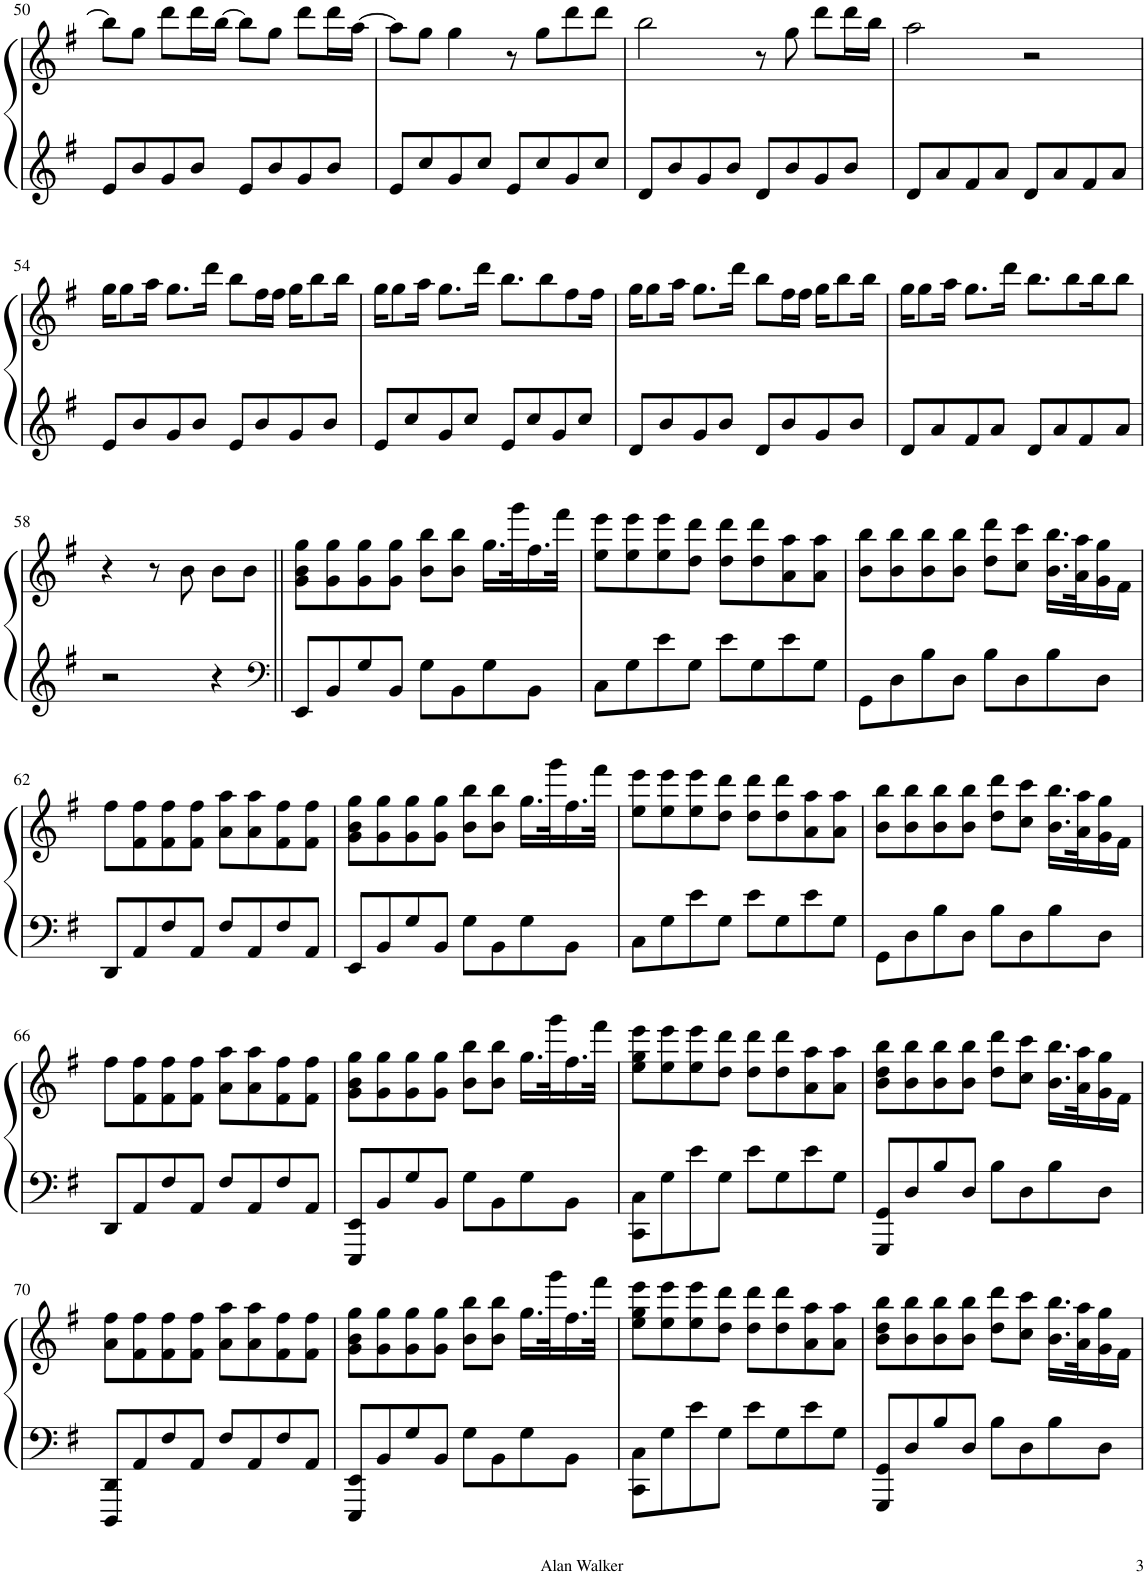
**kern	**kern
*part1	*part1
*staff2	*staff1
*I"Piano	*
*I'Pno.	*
!!LO:PB:g=z
*clefG2	*clefG2
*k[f#]	*k[f#]
*M4/4	*M4/4
=50	=50
8e/L	8bb\L]
8b/	8gg\J
8g/	8ddd\L
8b/J	16ddd\L
.	[16bb\JJ
8e/L	8bb\L]
8b/	8gg\J
8g/	8ddd\L
8b/J	16ddd\L
.	[16aa\JJ
=51	=51
8e/L	8aa\L]
8cc/	8gg\J
8g/	4gg\
8cc/J	.
8e/L	8r
8cc/	8gg\L
8g/	8ddd\
8cc/J	8ddd\J
=52	=52
8d/L	2bb\
8b/	.
8g/	.
8b/J	.
8d/L	8r
8b/	8gg\
8g/	8ddd\L
8b/J	16ddd\L
.	16bb\JJ
=53	=53
8d/L	2aa\
8a/	.
8f#/	.
8a/J	.
8d/L	2r
8a/	.
8f#/	.
8a/J	.
!!LO:LB:g=z
=54	=54
8e/L	16gg\KL
.	8gg\
8b/	.
.	16aa\Jk
8g/	8.gg\L
8b/J	.
.	16ddd\Jk
8e/L	8bb\L
8b/	16ff#\L
.	16ff#\JJ
8g/	16gg\KL
.	8bb\
8b/J	.
.	16bb\Jk
=55	=55
8e/L	16gg\KL
.	8gg\
8cc/	.
.	16aa\Jk
8g/	8.gg\L
8cc/J	.
.	16ddd\Jk
8e/L	8.bb\L
8cc/	.
.	8bb\
8g/	.
.	8ff#\
8cc/J	.
.	16ff#\Jk
=56	=56
8d/L	16gg\KL
.	8gg\
8b/	.
.	16aa\Jk
8g/	8.gg\L
8b/J	.
.	16ddd\Jk
8d/L	8bb\L
8b/	16ff#\L
.	16ff#\JJ
8g/	16gg\KL
.	8bb\
8b/J	.
.	16bb\Jk
=57	=57
8d/L	16gg\KL
.	8gg\
8a/	.
.	16aa\Jk
8f#/	8.gg\L
8a/J	.
.	16ddd\Jk
8d/L	8.bb\L
8a/	.
.	8bb\
8f#/	.
.	16bb\K
8a/J	8bb\J
!!LO:LB:g=z
=58	=58
2r	4r
.	8r
.	8b\
4r	8b\L
.	8b\J
=59||	=59||
*clefF4	*
8EE/L	8g\ 8b\ 8gg\L
8BB/	8g\ 8gg\
8G/	8g\ 8gg\
8BB/J	8g\ 8gg\J
8G\L	8b\ 8bb\L
8BB\	8b\ 8bb\J
8G\	16.gg\LL
.	32ggg\K
8BB\J	16.ff#\
.	32fff#\JJk
=60	=60
8C\L	8ee\ 8eee\L
8G\	8ee\ 8eee\
8e\	8ee\ 8eee\
8G\J	8dd\ 8ddd\J
8e\L	8dd\ 8ddd\L
8G\	8dd\ 8ddd\
8e\	8a\ 8aa\
8G\J	8a\ 8aa\J
=61	=61
8GG\L	8b\ 8bb\L
8D\	8b\ 8bb\
8B\	8b\ 8bb\
8D\J	8b\ 8bb\J
8B\L	8dd\ 8ddd\L
8D\	8cc\ 8ccc\J
8B\	16.b\ 16.bb\LL
.	32a\ 32aa\K
8D\J	16g\ 16gg\
.	16f#\JJ
!!LO:LB:g=z
=62	=62
8DD/L	8ff#\L
8AA/	8f#\ 8ff#\
8F#/	8f#\ 8ff#\
8AA/J	8f#\ 8ff#\J
8F#/L	8a\ 8aa\L
8AA/	8a\ 8aa\
8F#/	8f#\ 8ff#\
8AA/J	8f#\ 8ff#\J
=63	=63
8EE/L	8g\ 8b\ 8gg\L
8BB/	8g\ 8gg\
8G/	8g\ 8gg\
8BB/J	8g\ 8gg\J
8G\L	8b\ 8bb\L
8BB\	8b\ 8bb\J
8G\	16.gg\LL
.	32ggg\K
8BB\J	16.ff#\
.	32fff#\JJk
=64	=64
8C\L	8ee\ 8eee\L
8G\	8ee\ 8eee\
8e\	8ee\ 8eee\
8G\J	8dd\ 8ddd\J
8e\L	8dd\ 8ddd\L
8G\	8dd\ 8ddd\
8e\	8a\ 8aa\
8G\J	8a\ 8aa\J
=65	=65
8GG\L	8b\ 8bb\L
8D\	8b\ 8bb\
8B\	8b\ 8bb\
8D\J	8b\ 8bb\J
8B\L	8dd\ 8ddd\L
8D\	8cc\ 8ccc\J
8B\	16.b\ 16.bb\LL
.	32a\ 32aa\K
8D\J	16g\ 16gg\
.	16f#\JJ
!!LO:LB:g=z
=66	=66
8DD/L	8ff#\L
8AA/	8f#\ 8ff#\
8F#/	8f#\ 8ff#\
8AA/J	8f#\ 8ff#\J
8F#/L	8a\ 8aa\L
8AA/	8a\ 8aa\
8F#/	8f#\ 8ff#\
8AA/J	8f#\ 8ff#\J
=67	=67
8EEE/ 8EE/L	8g\ 8b\ 8gg\L
8BB/	8g\ 8gg\
8G/	8g\ 8gg\
8BB/J	8g\ 8gg\J
8G\L	8b\ 8bb\L
8BB\	8b\ 8bb\J
8G\	16.gg\LL
.	32ggg\K
8BB\J	16.ff#\
.	32fff#\JJk
=68	=68
8CC\ 8C\L	8ee\ 8gg\ 8eee\L
8G\	8ee\ 8eee\
8e\	8ee\ 8eee\
8G\J	8dd\ 8ddd\J
8e\L	8dd\ 8ddd\L
8G\	8dd\ 8ddd\
8e\	8a\ 8aa\
8G\J	8a\ 8aa\J
=69	=69
8GGG/ 8GG/L	8b\ 8dd\ 8bb\L
8D/	8b\ 8bb\
8B/	8b\ 8bb\
8D/J	8b\ 8bb\J
8B\L	8dd\ 8ddd\L
8D\	8cc\ 8ccc\J
8B\	16.b\ 16.bb\LL
.	32a\ 32aa\K
8D\J	16g\ 16gg\
.	16f#\JJ
!!LO:LB:g=z
=70	=70
8DDD/ 8DD/L	8a\ 8ff#\L
8AA/	8f#\ 8ff#\
8F#/	8f#\ 8ff#\
8AA/J	8f#\ 8ff#\J
8F#/L	8a\ 8aa\L
8AA/	8a\ 8aa\
8F#/	8f#\ 8ff#\
8AA/J	8f#\ 8ff#\J
=71	=71
8EEE/ 8EE/L	8g\ 8b\ 8gg\L
8BB/	8g\ 8gg\
8G/	8g\ 8gg\
8BB/J	8g\ 8gg\J
8G\L	8b\ 8bb\L
8BB\	8b\ 8bb\J
8G\	16.gg\LL
.	32ggg\K
8BB\J	16.ff#\
.	32fff#\JJk
=72	=72
8CC\ 8C\L	8ee\ 8gg\ 8eee\L
8G\	8ee\ 8eee\
8e\	8ee\ 8eee\
8G\J	8dd\ 8ddd\J
8e\L	8dd\ 8ddd\L
8G\	8dd\ 8ddd\
8e\	8a\ 8aa\
8G\J	8a\ 8aa\J
=73	=73
8GGG/ 8GG/L	8b\ 8dd\ 8bb\L
8D/	8b\ 8bb\
8B/	8b\ 8bb\
8D/J	8b\ 8bb\J
8B\L	8dd\ 8ddd\L
8D\	8cc\ 8ccc\J
8B\	16.b\ 16.bb\LL
.	32a\ 32aa\K
8D\J	16g\ 16gg\
.	16f#\JJ
=	=
*-	*-
